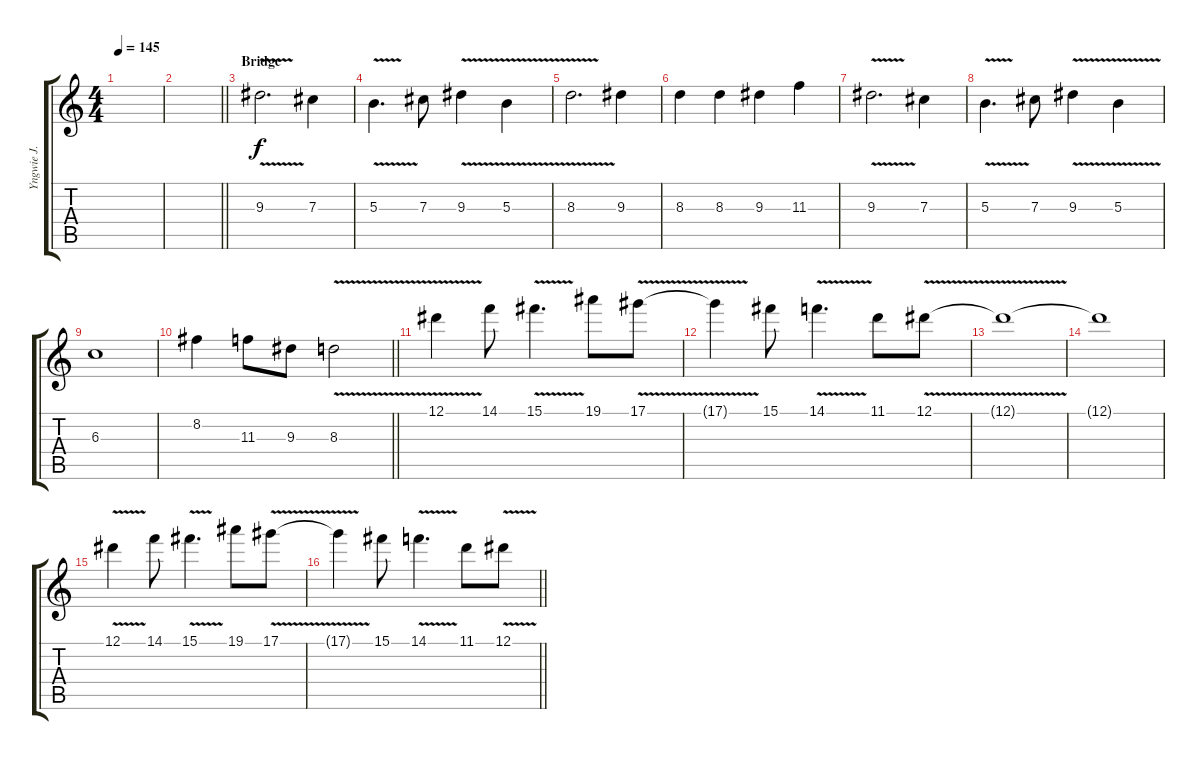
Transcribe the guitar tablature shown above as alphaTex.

\track ("Yngwie J. Malmsteen" "Yngwie J. ") {instrument overdrivenguitar}
\staff {score tabs}
\tuning (Eb4 Bb3 Gb3 Db3 Ab2 Eb2) {hide}
\ts (4 4)
\tempo 145
\clef g2
\ks c
|
\barLineRight lightlight
|
\section ("" "Bridge")
9.3{v}.2{d} 7.3.4 |
5.3{v}.4{d} 7.3.8 9.3{v}.4 5.3{v}.4 |
8.3{v}.2{d} 9.3.4 |
8.3.4 8.3.4 9.3.4 11.3.4 |
9.3{v}.2{d} 7.3.4 |
5.3{v}.4{d} 7.3.8 9.3{v}.4 5.3{v}.4 |
6.3.1 |
\barLineRight lightlight
8.2.4 11.3.8 9.3.8 8.3{v}.2 |
12.1{v}.4 14.1.8 15.1{v}.4{d} 19.1.8 17.1{v}.8 |
17.1{t}.4 15.1.8 14.1{v}.4{d} 11.1.8 12.1{v}.8 |
12.1{t}.1 |
12.1{t}.1 |
12.1{v}.4 14.1.8 15.1{v}.4{d} 19.1.8 17.1{v}.8 |
\barLineRight lightlight
17.1{t}.4 15.1.8 14.1{v}.4{d} 11.1.8 12.1{v}.8
